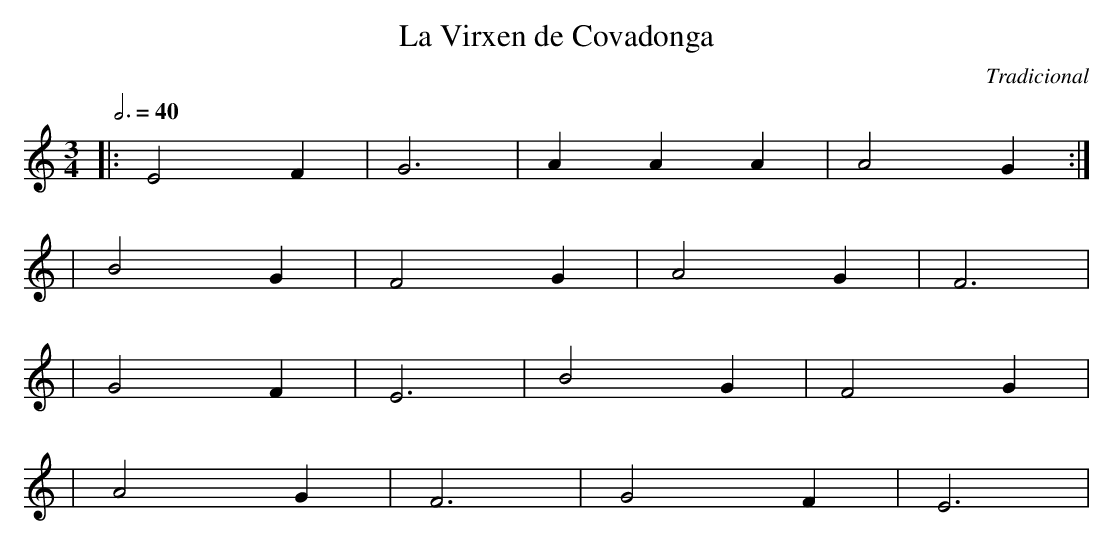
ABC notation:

X:1
T:La Virxen de Covadonga
C:Tradicional
M:3/4
L:1/4
Q:3/4=40
K:C
|: E2 F|G3|AAA|A2 G :|
|B2 G|F2 G|A2 G|F3|
|G2 F|E3|B2 G|F2 G|
|A2 G|F3|G2 F|E3|
